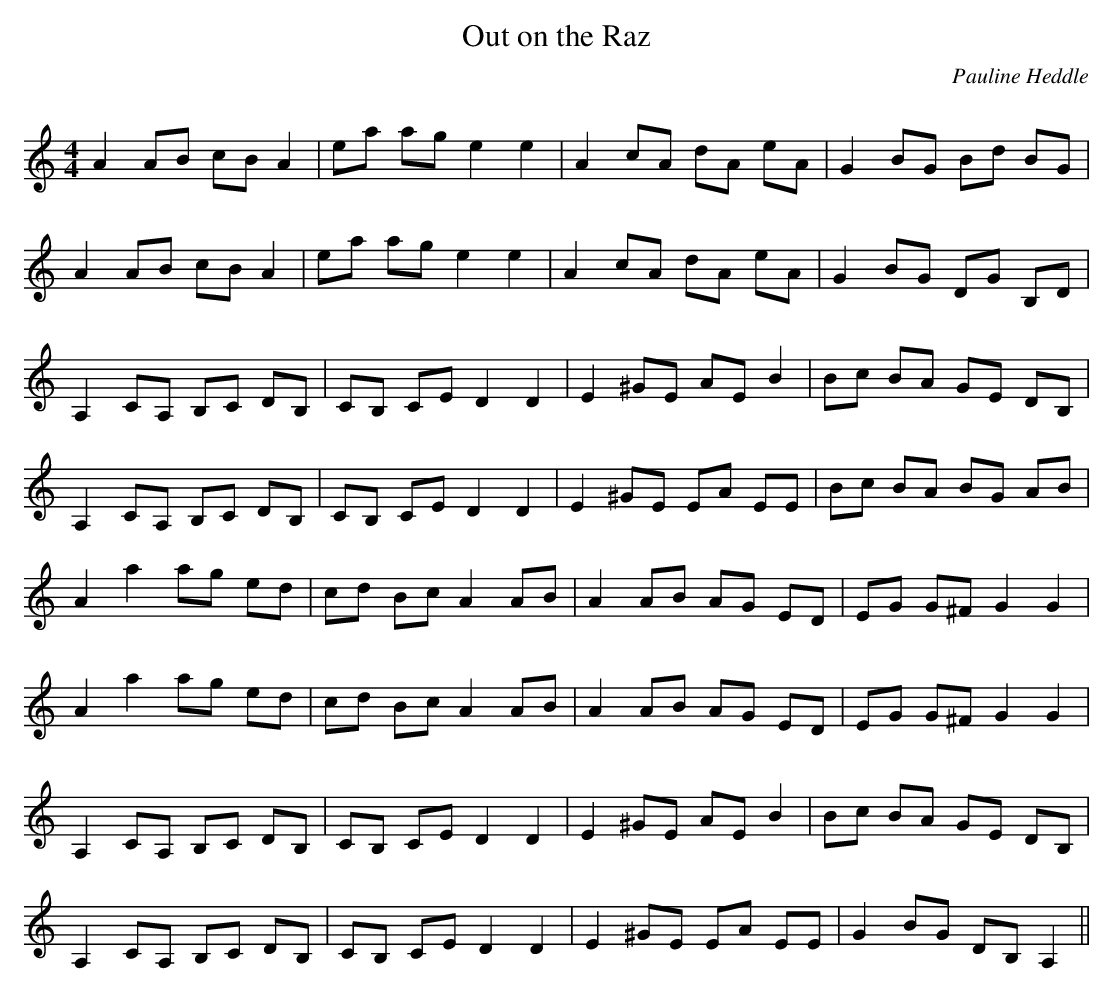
X:1
T: Out on the Raz
C:Pauline Heddle
Q: 232
K:Am
M:4/4
L:1/8
A2 AB cB A2|ea ag e2 e2|A2 cA dA eA|G2 BG Bd BG|
A2 AB cB A2|ea ag e2 e2|A2 cA dA eA|G2 BG DG B,D|
A,2 CA, B,C DB,|CB, CE D2 D2|E2 ^GE AE B2|Bc BA GE DB,|
A,2 CA, B,C DB,|CB, CE D2 D2|E2 ^GE EA EE|Bc BA BG AB|
A2 a2 ag ed|cd Bc A2 AB|A2 AB AG ED|EG G^F G2 G2|
A2 a2 ag ed|cd Bc A2 AB|A2 AB AG ED|EG G^F G2 G2|
A,2 CA, B,C DB,|CB, CE D2 D2|E2 ^GE AE B2|Bc BA GE DB,|
A,2 CA, B,C DB,|CB, CE D2 D2|E2 ^GE EA EE|G2 BG DB, A,2||
